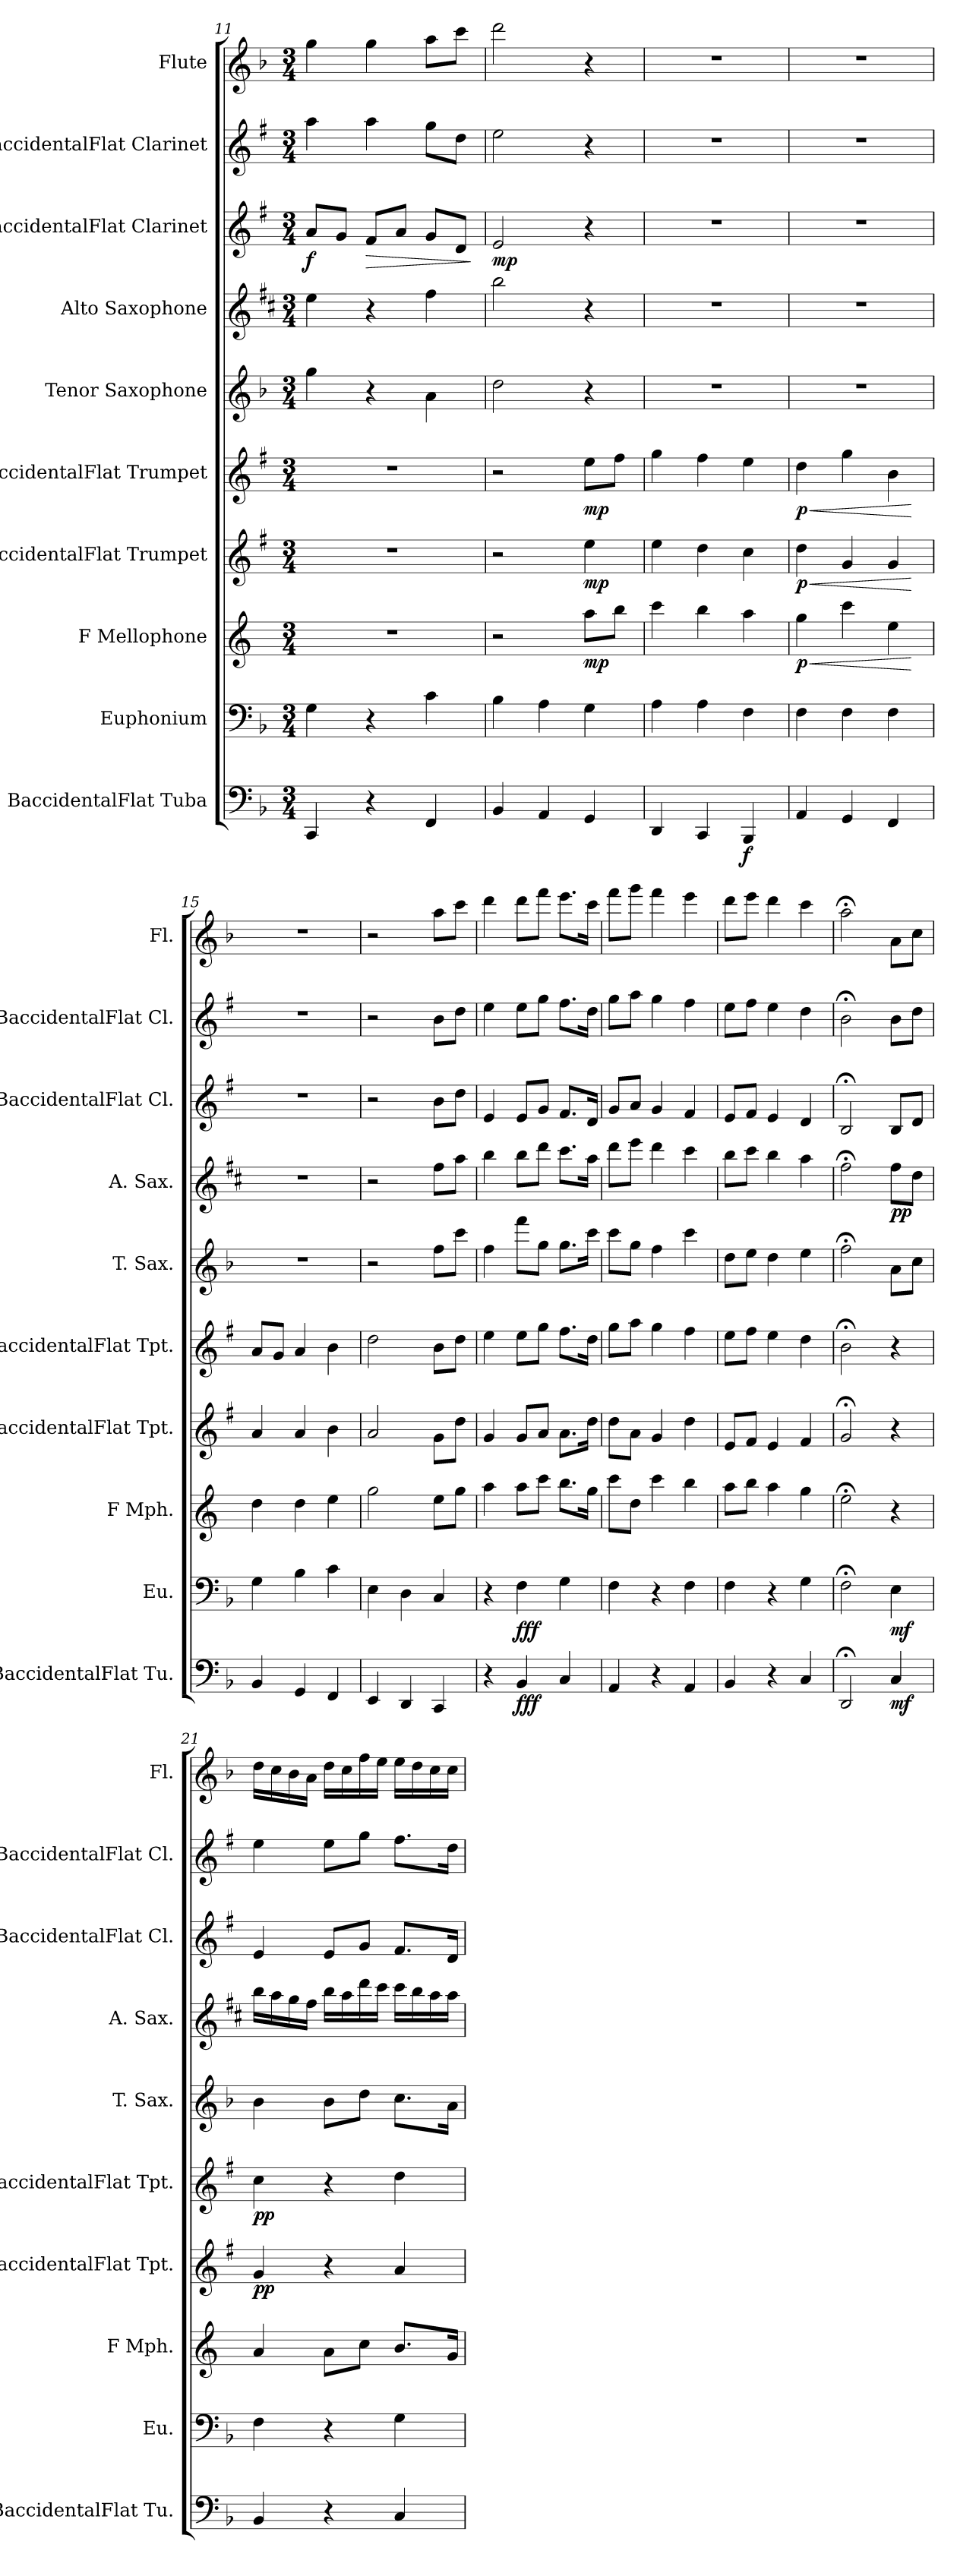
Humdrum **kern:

**kern	**dynam	**kern	**dynam	**kern	**dynam	**kern	**dynam	**kern	**dynam	**kern	**kern	**dynam	**kern	**dynam	**kern	**kern
*part10	*part10	*part9	*part9	*part8	*part8	*part7	*part7	*part6	*part6	*part5	*part4	*part4	*part3	*part3	*part2	*part1
*staff10	*staff10	*staff9	*staff9	*staff8	*staff8	*staff7	*staff7	*staff6	*staff6	*staff5	*staff4	*staff4	*staff3	*staff3	*staff2	*staff1
*I"BaccidentalFlat Tuba	*	*I"Euphonium	*	*I"F Mellophone	*	*I"BaccidentalFlat Trumpet	*	*I"BaccidentalFlat Trumpet	*	*I"Tenor Saxophone	*I"Alto Saxophone	*	*I"BaccidentalFlat Clarinet	*	*I"BaccidentalFlat Clarinet	*I"Flute
*I'BaccidentalFlat Tu.	*	*I'Eu.	*	*I'F Mph.	*	*I'BaccidentalFlat Tpt.	*	*I'BaccidentalFlat Tpt.	*	*I'T. Sax.	*I'A. Sax.	*	*I'BaccidentalFlat Cl.	*	*I'BaccidentalFlat Cl.	*I'Fl.
*clefF4	*	*clefF4	*	*clefG2	*	*clefG2	*	*clefG2	*	*clefG2	*clefG2	*	*clefG2	*	*clefG2	*clefG2
*	*	*	*	*ITrd4c7	*	*ITrd1c2	*	*ITrd1c2	*	*ITrd8c14	*ITrd5c9	*	*ITrd1c2	*	*ITrd1c2	*
*k[b-]	*	*k[b-]	*	*k[b-]	*	*k[b-]	*	*k[b-]	*	*k[b-]	*k[b-]	*	*k[b-]	*	*k[b-]	*k[b-]
*M3/4	*	*M3/4	*	*M3/4	*	*M3/4	*	*M3/4	*	*M3/4	*M3/4	*	*M3/4	*	*M3/4	*M3/4
=11	=11	=11	=11	=11	=11	=11	=11	=11	=11	=11	=11	=11	=11	=11	=11	=11
!	!	!	!	!	!	!	!	!	!	!	!	!	!	!LO:DY:b	!	!
4CC/	.	4G\	.	2.r	.	2.r	.	2.r	.	4g\	4g\	.	8g/L	f	4gg\	4gg\
.	.	.	.	.	.	.	.	.	.	.	.	.	8f/J	.	.	.
!	!	!	!	!	!	!	!	!	!	!	!	!	!	!LO:HP:b	!	!
4r	.	4r	.	.	.	.	.	.	.	4r	4r	.	8e/L	>	4gg\	4gg\
.	.	.	.	.	.	.	.	.	.	.	.	.	8g/J	.	.	.
4FF/	.	4c\	.	.	.	.	.	.	.	4A\	4a\	.	8f/L	.	8ff\L	8aa\L
.	.	.	.	.	.	.	.	.	.	.	.	.	8c/J	.	8cc\J	8ccc\J
.	.	.	.	.	.	.	.	.	.	.	.	.	.	]	.	.
=12	=12	=12	=12	=12	=12	=12	=12	=12	=12	=12	=12	=12	=12	=12	=12	=12
!	!	!	!	!	!	!	!	!	!	!	!	!	!	!LO:DY:b	!	!
4BB-/	.	4B-\	.	2r	.	2r	.	2r	.	2d\	2dd\	.	2d/	mp	2dd\	2ddd\
4AA/	.	4A\	.	.	.	.	.	.	.	.	.	.	.	.	.	.
!	!	!	!	!	!LO:DY:b	!	!LO:DY:b	!	!LO:DY:b	!	!	!	!	!	!	!
4GG/	.	4G\	.	8dd\L	mp	4dd\	mp	8dd\L	mp	4r	4r	.	4r	.	4r	4r
.	.	.	.	8ee\J	.	.	.	8ee\J	.	.	.	.	.	.	.	.
!!LO:PB:g=z
=13	=13	=13	=13	=13	=13	=13	=13	=13	=13	=13	=13	=13	=13	=13	=13	=13
4DD/	.	4A\	.	4ff\	.	4dd\	.	4ff\	.	2.r	2.r	.	2.r	.	2.r	2.r
4CC/	.	4A\	.	4ee\	.	4cc\	.	4ee\	.	.	.	.	.	.	.	.
!	!LO:DY:b	!	!	!	!	!	!	!	!	!	!	!	!	!	!	!
4BBB-/	f	4F\	.	4dd\	.	4b-\	.	4dd\	.	.	.	.	.	.	.	.
=14	=14	=14	=14	=14	=14	=14	=14	=14	=14	=14	=14	=14	=14	=14	=14	=14
!	!	!	!	!	!LO:HP:b	!	!LO:HP:b	!	!LO:HP:b	!	!	!	!	!	!	!
!	!	!	!	!	!LO:DY:n=1:b	!	!LO:DY:n=1:b	!	!LO:DY:n=1:b	!	!	!	!	!	!	!
4AA/	.	4F\	.	4cc\	< p	4cc\	< p	4cc\	< p	2.r	2.r	.	2.r	.	2.r	2.r
4GG/	.	4F\	.	4ff\	.	4f/	.	4ff\	.	.	.	.	.	.	.	.
4FF/	.	4F\	.	4a\	.	4f/	.	4a\	.	.	.	.	.	.	.	.
.	.	.	.	.	[	.	[	.	[	.	.	.	.	.	.	.
=15	=15	=15	=15	=15	=15	=15	=15	=15	=15	=15	=15	=15	=15	=15	=15	=15
4BB-/	.	4G\	.	4g\	.	4g/	.	8g/L	.	2.r	2.r	.	2.r	.	2.r	2.r
.	.	.	.	.	.	.	.	8f/J	.	.	.	.	.	.	.	.
4GG/	.	4B-\	.	4g\	.	4g/	.	4g/	.	.	.	.	.	.	.	.
4FF/	.	4c\	.	4a\	.	4a\	.	4a\	.	.	.	.	.	.	.	.
=16	=16	=16	=16	=16	=16	=16	=16	=16	=16	=16	=16	=16	=16	=16	=16	=16
4EE/	.	4E\	.	2cc\	.	2g/	.	2cc\	.	2r	2r	.	2r	.	2r	2r
4DD/	.	4D\	.	.	.	.	.	.	.	.	.	.	.	.	.	.
4CC/	.	4C/	.	8a\L	.	8f\L	.	8a\L	.	8f\L	8a\L	.	8a\L	.	8a\L	8aa\L
.	.	.	.	8cc\J	.	8cc\J	.	8cc\J	.	8cc\J	8cc\J	.	8cc\J	.	8cc\J	8ccc\J
=17	=17	=17	=17	=17	=17	=17	=17	=17	=17	=17	=17	=17	=17	=17	=17	=17
4r	.	4r	.	4dd\	.	4f/	.	4dd\	.	4f\	4dd\	.	4d/	.	4dd\	4ddd\
!	!LO:DY:b	!	!LO:DY:b	!	!	!	!	!	!	!	!	!	!	!	!	!
4BB-/	fff	4F\	fff	8dd\L	.	8f/L	.	8dd\L	.	8ff\L	8dd\L	.	8d/L	.	8dd\L	8ddd\L
.	.	.	.	8ff\J	.	8g/J	.	8ff\J	.	8g\J	8ff\J	.	8f/J	.	8ff\J	8fff\J
4C/	.	4G\	.	8.ee\L	.	8.g\L	.	8.ee\L	.	8.g\L	8.ee\L	.	8.e/L	.	8.ee\L	8.eee\L
.	.	.	.	16cc\Jk	.	16cc\Jk	.	16cc\Jk	.	16cc\Jk	16cc\Jk	.	16c/Jk	.	16cc\Jk	16ccc\Jk
=18	=18	=18	=18	=18	=18	=18	=18	=18	=18	=18	=18	=18	=18	=18	=18	=18
4AA/	.	4F\	.	8ff\L	.	8cc\L	.	8ff\L	.	8cc\L	8ff\L	.	8f/L	.	8ff\L	8fff\L
.	.	.	.	8g\J	.	8g\J	.	8gg\J	.	8g\J	8gg\J	.	8g/J	.	8gg\J	8ggg\J
4r	.	4r	.	4ff\	.	4f/	.	4ff\	.	4f\	4ff\	.	4f/	.	4ff\	4fff\
4AA/	.	4F\	.	4ee\	.	4cc\	.	4ee\	.	4cc\	4ee\	.	4e/	.	4ee\	4eee\
=19	=19	=19	=19	=19	=19	=19	=19	=19	=19	=19	=19	=19	=19	=19	=19	=19
4BB-/	.	4F\	.	8dd\L	.	8d/L	.	8dd\L	.	8d\L	8dd\L	.	8d/L	.	8dd\L	8ddd\L
.	.	.	.	8ee\J	.	8e/J	.	8ee\J	.	8e\J	8ee\J	.	8e/J	.	8ee\J	8eee\J
4r	.	4r	.	4dd\	.	4d/	.	4dd\	.	4d\	4dd\	.	4d/	.	4dd\	4ddd\
4C/	.	4G\	.	4cc\	.	4e/	.	4cc\	.	4e\	4cc\	.	4c/	.	4cc\	4ccc\
!!LO:PB:g=z
=20	=20	=20	=20	=20	=20	=20	=20	=20	=20	=20	=20	=20	=20	=20	=20	=20
2DD;</	.	2F;<\	.	2a;<\	.	2f;/	.	2a;<\	.	2f;\	2a;\	.	2A;</	.	2a;<\	2aa;\
!	!LO:DY:b	!	!LO:DY:b	!	!	!	!	!	!	!	!	!LO:DY:b	!	!	!	!
4C/	mf	4E\	mf	4r	.	4r	.	4r	.	8A\L	8a\L	pp	8A/L	.	8a\L	8a\L
.	.	.	.	.	.	.	.	.	.	8c\J	8f\J	.	8c/J	.	8cc\J	8cc\J
=21	=21	=21	=21	=21	=21	=21	=21	=21	=21	=21	=21	=21	=21	=21	=21	=21
!	!	!	!	!	!	!	!LO:DY:b	!	!LO:DY:b	!	!	!	!	!	!	!
4BB-/	.	4F\	.	4d/	.	4f/	pp	4b-\	pp	4B-\	16dd\LL	.	4d/	.	4dd\	16dd\LL
.	.	.	.	.	.	.	.	.	.	.	16cc\	.	.	.	.	16cc\
.	.	.	.	.	.	.	.	.	.	.	16b-\	.	.	.	.	16b-\
.	.	.	.	.	.	.	.	.	.	.	16a\JJ	.	.	.	.	16a\JJ
4r	.	4r	.	8d\L	.	4r	.	4r	.	8B-\L	16dd\LL	.	8d/L	.	8dd\L	16dd\LL
.	.	.	.	.	.	.	.	.	.	.	16cc\	.	.	.	.	16cc\
.	.	.	.	8f\J	.	.	.	.	.	8d\J	16ff\	.	8f/J	.	8ff\J	16ff\
.	.	.	.	.	.	.	.	.	.	.	16ee\JJ	.	.	.	.	16ee\JJ
4C/	.	4G\	.	8.e/L	.	4g/	.	4cc\	.	8.c\L	16ee\LL	.	8.e/L	.	8.ee\L	16ee\LL
.	.	.	.	.	.	.	.	.	.	.	16dd\	.	.	.	.	16dd\
.	.	.	.	.	.	.	.	.	.	.	16cc\	.	.	.	.	16cc\
.	.	.	.	16c/Jk	.	.	.	.	.	16A\Jk	16cc\JJ	.	16c/Jk	.	16cc\Jk	16cc\JJ
=	=	=	=	=	=	=	=	=	=	=	=	=	=	=	=	=
*-	*-	*-	*-	*-	*-	*-	*-	*-	*-	*-	*-	*-	*-	*-	*-	*-
